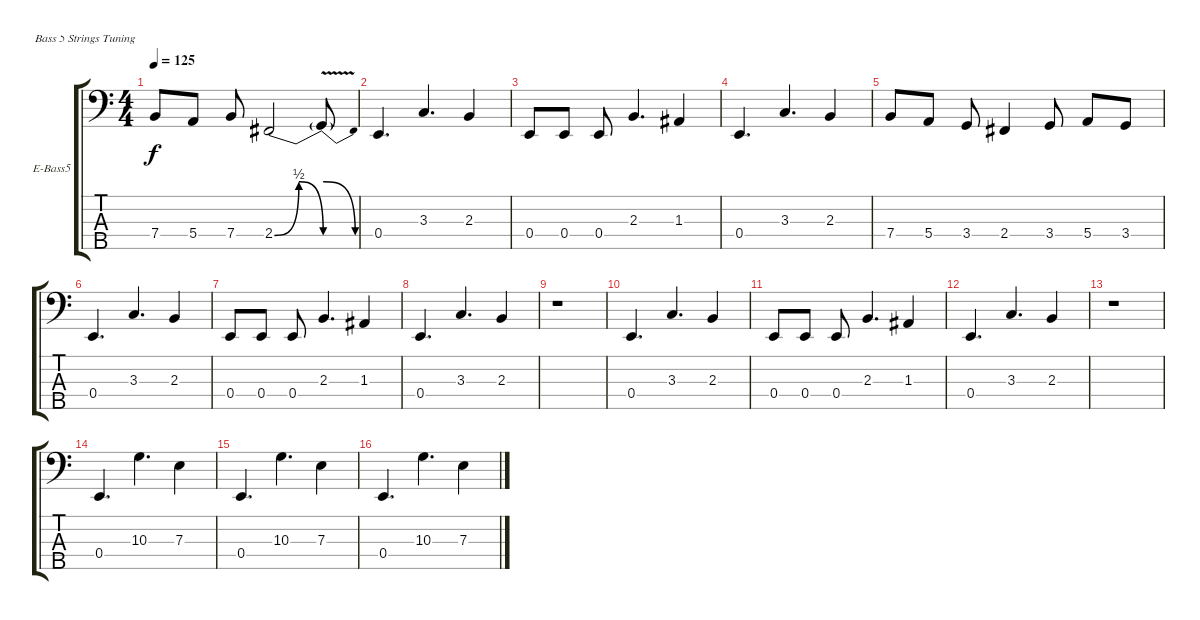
\bracketExtendMode groupsimilarinstruments
\firstSystemTrackNameOrientation horizontal
\otherSystemsTrackNameOrientation horizontal
\track ("Bass" "E-Bass5") {instrument electricbassfinger}
\staff {score tabs}
\tuning (G2 D2 A1 E1 B0)
\ts (4 4)
\tempo 125
\clef f4
\ks c
7.4.8{dy f} 5.4.8 7.4.8 2.4{be (bendrelease 0 0 30 2 30 2 60 0)}.2 2.4{be (release 0 2 60 0) v t}.8 |
0.4.4{d} 3.3.4{d} 2.3.4 |
0.4.8 0.4.8 0.4.8 2.3.4{d} 1.3.4 |
0.4.4{d} 3.3.4{d} 2.3.4 |
7.4.8 5.4.8 3.4.8 2.4.4 3.4.8 5.4.8 3.4.8 |
0.4.4{d} 3.3.4{d} 2.3.4 |
0.4.8 0.4.8 0.4.8 2.3.4{d} 1.3.4 |
0.4.4{d} 3.3.4{d} 2.3.4 |
r.1 |
0.4.4{d} 3.3.4{d} 2.3.4 |
0.4.8 0.4.8 0.4.8 2.3.4{d} 1.3.4 |
0.4.4{d} 3.3.4{d} 2.3.4 |
r.1 |
0.4.4{d} 10.3.4{d} 7.3.4 |
0.4.4{d} 10.3.4{d} 7.3.4 |
0.4.4{d} 10.3.4{d} 7.3.4
